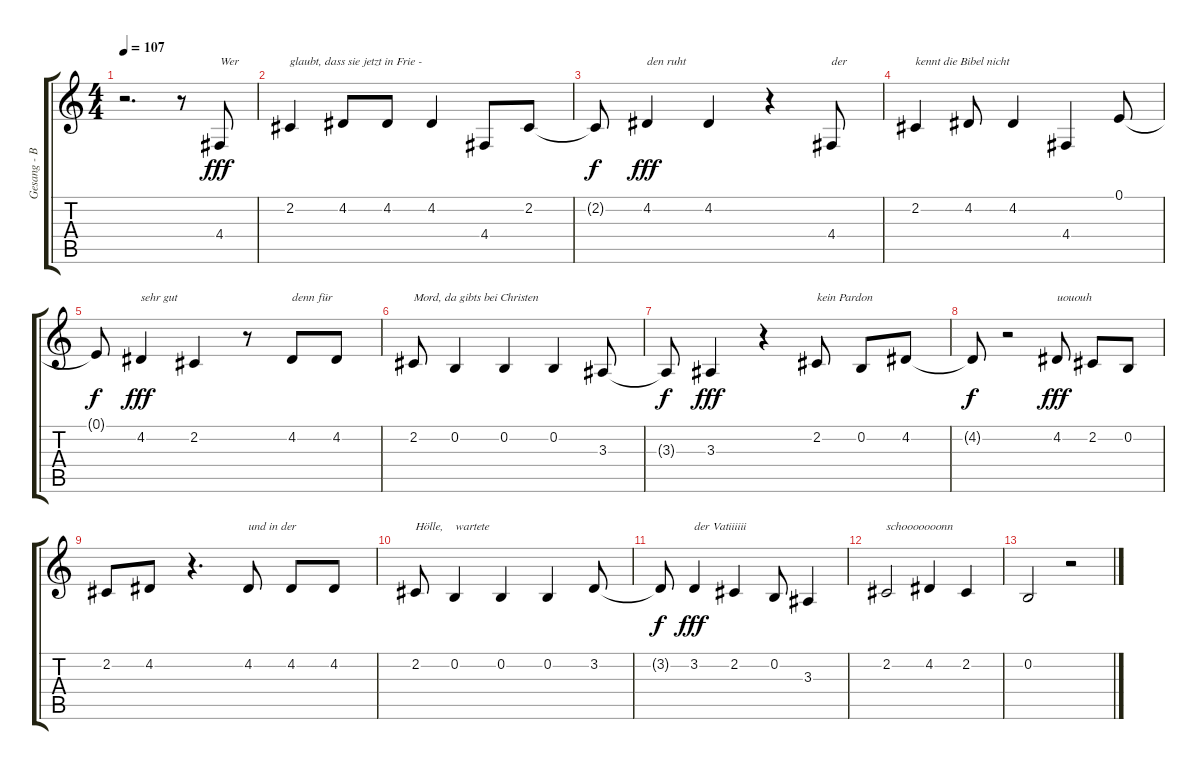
\track ("Gesang - Bela B." "Gesang - B") {instrument lead8bassandlead}
\staff {score tabs}
\tuning (E4 B3 G3 D3 A2 E2) {hide}
\ts (4 4)
\tempo 107
\clef g2
\ks c
r.2{d dy fff} r.8 4.4.8{txt "Wer"} |
2.2.4{txt "glaubt, dass sie jetzt in Frie -"} 4.2.8 4.2.8 4.2.4 4.4.8 2.2.8 |
2.2{t}.8{dy f} 4.2.4{txt "den ruht" dy fff} 4.2.4 r.4 4.4.8{txt "der"} |
2.2.4{txt "kennt die Bibel nicht"} 4.2.8 4.2.4 4.4.4 0.1.8 |
0.1{t}.8{dy f} 4.2.4{txt "sehr gut" dy fff} 2.2.4 r.8 4.2.8{txt "denn für"} 4.2.8 |
2.2.8{txt "Mord, da gibts bei Christen"} 0.2.4 0.2.4 0.2.4 3.3.8 |
3.3{t}.8{dy f} 3.3.4{dy fff} r.4 2.2.8{txt "kein Pardon"} 0.2.8 4.2.8 |
4.2{t}.8{dy f} r.2 4.2.8{txt "uououh" dy fff} 2.2.8 0.2.8 |
2.2.8 4.2.8 r.4{d} 4.2.8{txt "und in der"} 4.2.8 4.2.8 |
2.2.8{txt "Hölle,    wartete"} 0.2.4 0.2.4 0.2.4 3.2.8 |
3.2{t}.8{dy f} 3.2.4{txt "der Vatiiiiii" dy fff} 2.2.4 0.2.8 3.3.4 |
2.2.2{txt "schooooooonn"} 4.2.4 2.2.4 |
0.2.2 r.2
